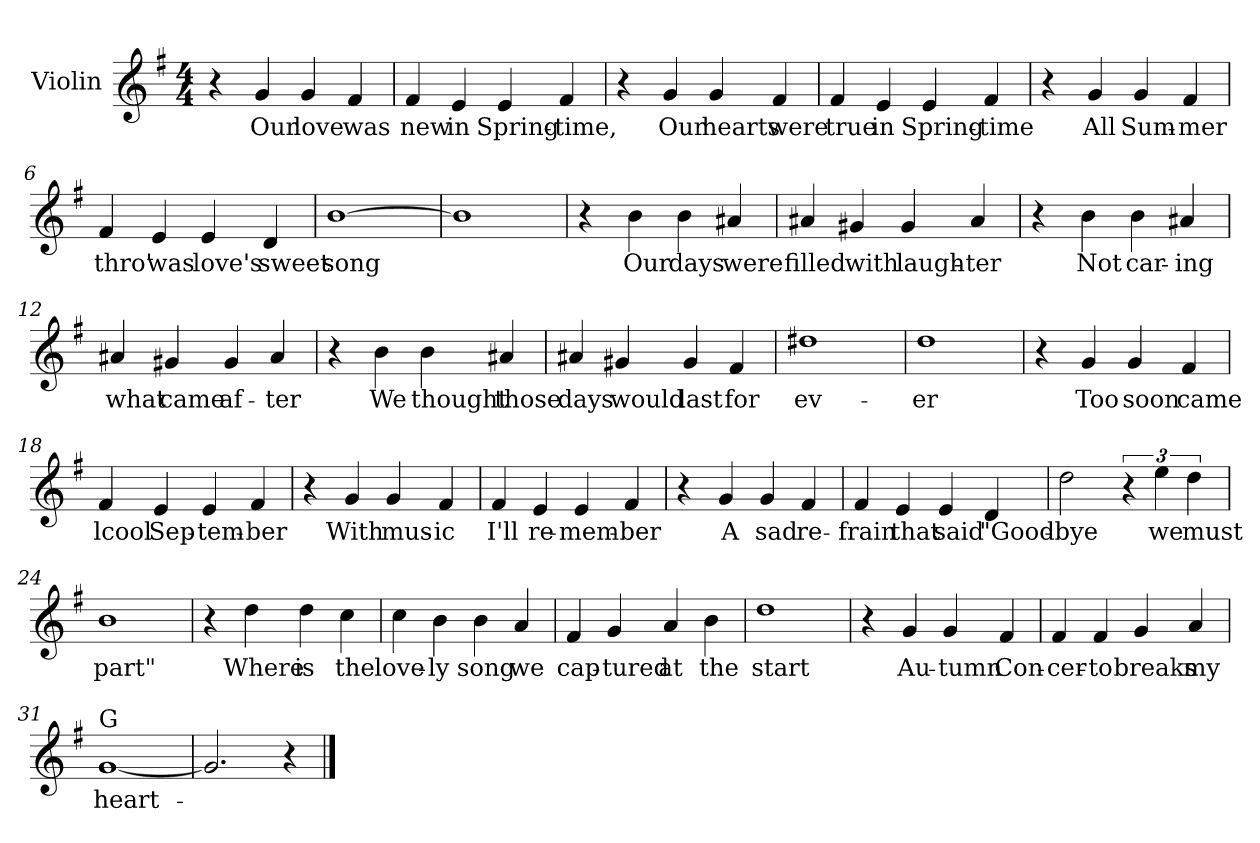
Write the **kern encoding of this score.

**kern	**text
*part1	*part1
*staff1	*staff1
*I"Violin	*
*I'Vln	*
*clefG2	*
*k[f#]	*
*G:	*
*M4/4	*
=1	=1
4r	.
4g/	Our
4g/	love
4f#/	was
=2	=2
4f#/	new
4e/	in
4e/	Spring-
4f#/	-time,
=3	=3
4r	.
4g/	Our
4g/	hearts
4f#/	were
=4	=4
4f#/	true
4e/	in
4e/	Spring-
4f#/	-time
!!LO:LB:g=z
=5	=5
4r	.
4g/	All
4g/	Sum-
4f#/	-mer
=6	=6
4f#/	thro'
4e/	was
4e/	love's
4d/	sweet
=7	=7
[1b	song
=8	=8
1b]	.
!!LO:LB:g=z
=9	=9
4r	.
4b\	Our
4b\	days
4a#X/	were
=10	=10
4a#X/	filled
4g#X/	with
4g#/	laugh-
4a#/	-ter
=11	=11
4r	.
4b\	Not
4b\	car-
4a#X/	-ing
=12	=12
4a#X/	what
4g#X/	came
4g#/	af-
4a#/	-ter
!!LO:LB:g=z
=13	=13
4r	.
4b\	We
4b\	thought
4a#X/	those
=14	=14
4a#X/	days
4g#X/	would
4g#/	last
4f#/	for
=15	=15
1dd#X	ev-
=16	=16
1dd	-er
!!LO:LB:g=z
=17	=17
4r	.
4g/	Too
4g/	soon
4f#/	came
=18	=18
4f#/	lcool
4e/	Sep-
4e/	-tem-
4f#/	-ber
=19	=19
4r	.
4g/	With
4g/	mus-
4f#/	-ic
=20	=20
4f#/	I'll
4e/	re-
4e/	-mem-
4f#/	-ber
!!LO:LB:g=z
=21	=21
4r	.
4g/	A
4g/	sad
4f#/	re-
=22	=22
4f#/	-frain
4e/	that
4e/	said
4d/	"Good-
=23	=23
2dd\	-bye
6r	.
6ee\	we
6dd\	must
=24	=24
1b	part"
=25	=25
4r	.
4dd\	Where
4dd\	is
4cc\	the
=26	=26
4cc\	love-
4b\	-ly
4b\	song
4a/	we
!!LO:LB:g=z
=27	=27
4f#/	cap-
4g/	-tured
4a/	at
4b\	the
=28	=28
1dd	start
=29	=29
4r	.
4g/	Au-
4g/	-tumn
4f#/	Con-
=30	=30
4f#/	-cer-
4f#/	-to
4g/	breaks
4a/	my
=31	=31
!LO:TX:a:t=G	!
[1g	heart-
=32	=32
2.g/]	.
4r	.
==	==
*-	*-
